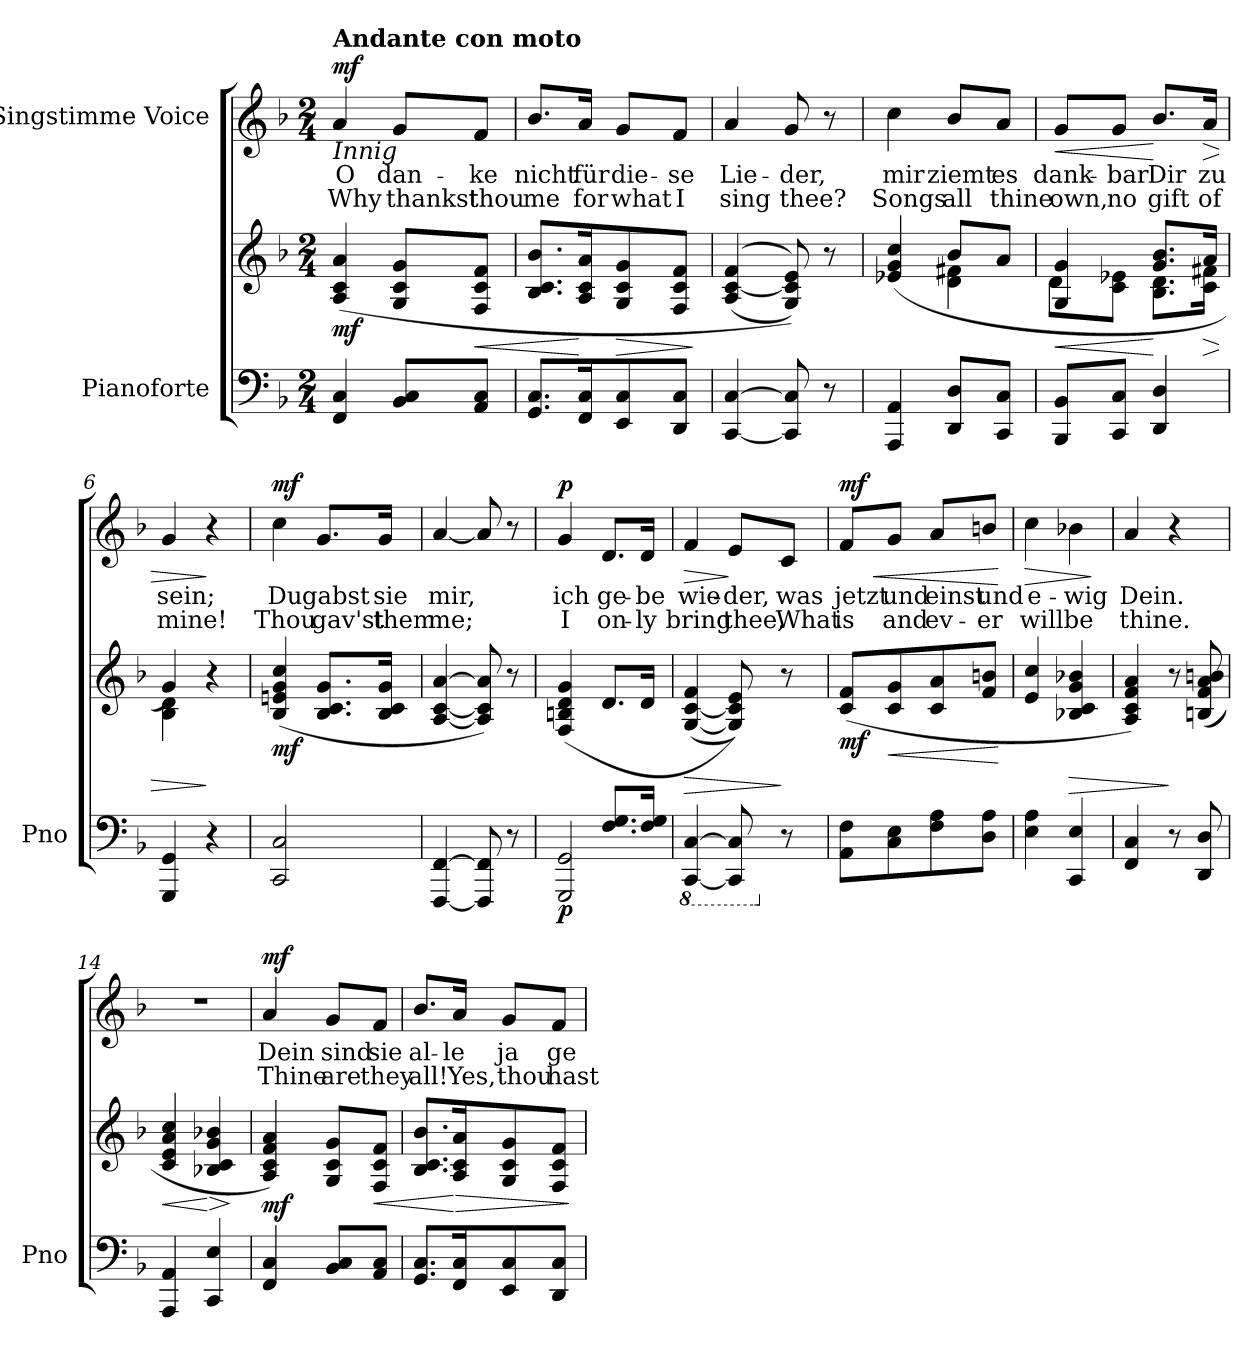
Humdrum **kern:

**kern	**kern	**dynam	**kern	**text	**text	**dynam
*part2	*part2	*part2	*part1	*part1	*part1	*part1
*staff3	*staff2	*staff2/3	*staff1	*staff1	*staff1	*staff1
*I"Pianoforte	*	*	*I"Singstimme Voice	*	*	*
*I'Pno	*	*	*	*	*	*
*clefF4	*clefG2	*	*clefG2	*	*	*
*k[b-]	*k[b-]	*	*k[b-]	*	*	*
*M2/4	*M2/4	*	*M2/4	*	*	*
=1	=1	=1	=1	=1	=1	=1
!	!	!	!LO:TX:a:B:t=Andante con moto	!	!	!
!	!	!	!LO:TX:b:i:t=Innig	!	!	!
!	!	!LO:DY:b	!	!LO:LY:b	!LO:LY:b	!LO:DY:b
4FF/ 4C/	(4A/ 4c/ 4a/	mf	4a/	O	Why	mf
!	!	!	!	!LO:LY:b	!LO:LY:b	!
8BB-/ 8C/L	8G/ 8c/ 8g/L	.	8g/L	dan-	thankst	.
!	!	!LO:HP:b	!	!LO:LY:b	!LO:LY:b	!
8AA/ 8C/J	8F/ 8c/ 8f/J	<	8f/J	-ke	thou	.
=2	=2	=2	=2	=2	=2	=2
!	!	!	!	!LO:LY:b	!LO:LY:b	!
8.GG/ 8.C/L	8.B-/ 8.c/ 8.b-/L	.	8.b-/L	nicht	me	.
!	!	!	!	!LO:LY:b	!LO:LY:b	!
16FF/ 16C/K	16A/ 16c/ 16a/K	[	16a/Jk	für	for	.
!	!	!LO:HP:b	!	!LO:LY:b	!LO:LY:b	!
8EE/ 8C/	8G/ 8c/ 8g/	>	8g/L	die-	what	.
!	!	!	!	!LO:LY:b	!LO:LY:b	!
8DD/ 8C/J	8F/ 8c/ 8f/J	.	8f/J	-se	I	.
.	.	]	.	.	.	.
=3	=3	=3	=3	=3	=3	=3
!	!	!	!	!LO:LY:b	!LO:LY:b	!
[4CC/ [4C/	((4A/ [4c/ 4f/	.	4a/	Lie-	sing	.
!	!	!	!	!LO:LY:b	!LO:LY:b	!
8CC/] 8C/]	8G/ 8c/] 8e/)))	.	8g/	-der,	thee?	.
8r	8r	.	8r	.	.	.
!!LO:LB:g=z
=4	=4	=4	=4	=4	=4	=4
*	*^	*	*	*	*	*
!	!	!	!	!	!LO:LY:b	!LO:LY:b	!
4AAA/ 4AA/	(4e-X/ 4g/ 4cc/	4ryy	.	4cc\	mir	Songs	.
!	!	!	!	!	!LO:LY:b	!LO:LY:b	!
8DD/ 8D/L	8b-/L	4d\ 4f#X\	.	8b-/L	ziemt	all	.
!	!	!	!	!	!LO:LY:b	!LO:LY:b	!
8CC/ 8C/J	8a/J	.	.	8a/J	es	thine	.
=5	=5	=5	=5	=5	=5	=5	=5
!	!	!	!LO:HP:b	!	!LO:LY:b	!LO:LY:b	!LO:HP:b
8BBB-/ 8BB-/L	4G/ 4g/	8d\L	<	8g/L	dank-	own,	<
!	!	!	!	!	!LO:LY:b	!LO:LY:b	!
8CC/ 8C/J	.	8c\ 8e-X\J	.	8g/J	-bar	no	.
!	!	!	!	!	!LO:LY:b	!LO:LY:b	!
4DD/ 4D/	8.g/ 8.b-/L	8.B-\ 8.d\L	[	8.b-/L	Dir	gift	[
!	!	!	!LO:HP:b	!	!LO:LY:b	!LO:LY:b	!LO:HP:b
.	16a/Jk	16c\ 16f#X\Jk	>	16a/Jk	zu	of	>
=6	=6	=6	=6	=6	=6	=6	=6
!	!	!	!	!	!LO:LY:b	!LO:LY:b	!
4GGG/ 4GG/	4g/)	4B-\ 4d\	.	4g/	sein;	mine!	.
4r	4r	4ryy	]	4r	.	.	]
=7	=7	=7	=7	=7	=7	=7	=7
!	!	!	!LO:DY:b	!	!LO:LY:b	!LO:LY:b	!LO:DY:b
*	*v	*v	*	*	*	*	*
2CC/ 2C/	(4B-/ 4en/ 4g/ 4cc/	mf	4cc\	Du	Thou	mf
!	!	!	!	!LO:LY:b	!LO:LY:b	!
.	8.B-/ 8.c/ 8.g/L	.	8.g/L	gabst	gav'st	.
!	!	!	!	!LO:LY:b	!LO:LY:b	!
.	16B-/ 16c/ 16g/Jk	.	16g/Jk	sie	them	.
=8	=8	=8	=8	=8	=8	=8
!	!	!	!	!LO:LY:b	!LO:LY:b	!
[4FFF/ [4FF/	[4A/ [4c/ [4a/	.	[4a/	mir,	me;	.
8FFF/] 8FF/]	8A/] 8c/] 8a/])	.	8a/]	.	.	.
8r	8r	.	8r	.	.	.
!!LO:LB:g=z
=9	=9	=9	=9	=9	=9	=9
*^	*	*	*	*	*	*
!	!	!	!LO:DY:b=2	!	!LO:LY:b	!LO:LY:b	!LO:DY:b
4ryy	2GGG/ 2GG/	(4F/ 4Bn/ 4d/ 4g/	p	4g/	ich	I	p
!	!	!	!	!	!LO:LY:b	!LO:LY:b	!
8.F/ 8.G/L	.	8.d/L	.	8.d/L	ge-	on-	.
!	!	!	!	!	!LO:LY:b	!LO:LY:b	!
16F/ 16G/Jk	.	16d/Jk	.	16d/Jk	-be	-ly	.
*v	*v	*	*	*	*	*	*
=10	=10	=10	=10	=10	=10	=10
*8ba	*	*	*	*	*	*
!	!	!LO:HP:b	!	!LO:LY:b	!LO:LY:b	!LO:HP:b
[4CCC/ [4CC/	([4G/ [4c/ 4f/	>	4f/	wie-	bring	>
!	!	!	!	!LO:LY:b	!LO:LY:b	!
8CCC/] 8CC/]	8G/] 8c/] 8e/))	.	8e/L	-der,	thee,	]
*X8ba	*	*	*	*	*	*
!	!	!	!	!LO:LY:b	!LO:LY:b	!
8r	8r	]	8c/J	was	What	.
=11	=11	=11	=11	=11	=11	=11
!	!	!LO:DY:b	!	!LO:LY:b	!LO:LY:b	!LO:HP:b
!	!	!	!	!	!	!LO:DY:n=1:b
8AA\ 8F\L	(8c/ 8f/L	mf	8f/L	jetzt	is	< mf
!	!	!LO:HP:b	!	!LO:LY:b	!LO:LY:b	!
8C\ 8E\	8c/ 8g/	<	8g/J	und	and	.
!	!	!	!	!LO:LY:b	!LO:LY:b	!
8F\ 8A\	8c/ 8a/	.	8a/L	einst	ev-	.
!	!	!	!	!LO:LY:b	!LO:LY:b	!
8D\ 8A\J	8f/ 8bn/J	.	8bn/J	und	-er	.
.	.	[	.	.	.	[
=12	=12	=12	=12	=12	=12	=12
!	!	!	!	!LO:LY:b	!LO:LY:b	!LO:HP:b
4E\ 4A\	4e/ 4cc/	.	4cc\	e-	will	>
!	!	!LO:HP:b	!	!LO:LY:b	!LO:LY:b	!
4CC/ 4E/	4B-X/ 4c/ 4g/ 4b-X/	>	4b-X\	-wig	be	.
.	.	.	.	.	.	]
=13	=13	=13	=13	=13	=13	=13
!	!	!	!	!LO:LY:b	!LO:LY:b	!
4FF/ 4C/	4A/ 4c/ 4f/ 4a/)	.	4a/	Dein.	thine.	.
8r	8r	]	4r	.	.	.
8DD/ 8D/	(8Bn/ 8f/ 8a/ 8bn/	.	.	.	.	.
!!LO:PB:g=z
=14	=14	=14	=14	=14	=14	=14
!	!	!LO:HP:b	!	!	!	!
4AAA/ 4AA/	4c/ 4e/ 4a/ 4cc/	<	2r	.	.	.
!	!	!LO:HP:n=1:b	!	!	!	!
4CC/ 4E/	4B-X/ 4c/ 4g/ 4b-X/	[ >	.	.	.	.
.	.	]	.	.	.	.
=15	=15	=15	=15	=15	=15	=15
!	!	!LO:DY:b	!	!LO:LY:b	!LO:LY:b	!LO:DY:b
4FF/ 4C/	4A/ 4c/ 4f/ 4a/)	mf	4a/	Dein	Thine	mf
!	!	!	!	!LO:LY:b	!LO:LY:b	!
8BB-/ 8C/L	8G/ 8c/ 8g/L	.	8g/L	sind	are	.
!	!	!LO:HP:b	!	!LO:LY:b	!LO:LY:b	!
8AA/ 8C/J	8F/ 8c/ 8f/J	<	8f/J	sie	they	.
=16	=16	=16	=16	=16	=16	=16
!	!	!	!	!LO:LY:b	!LO:LY:b	!
8.GG/ 8.C/L	8.B-/ 8.c/ 8.b-/L	.	8.b-/L	al-	all!	.
!	!	!LO:HP:n=1:b	!	!LO:LY:b	!LO:LY:b	!
16FF/ 16C/K	16A/ 16c/ 16a/K	[ >	16a/Jk	-le	Yes,	.
!	!	!	!	!LO:LY:b	!LO:LY:b	!
8EE/ 8C/	8G/ 8c/ 8g/	.	8g/L	ja	thou	.
!	!	!	!	!LO:LY:b	!LO:LY:b	!
8DD/ 8C/J	8F/ 8c/ 8f/J	.	8f/J	ge-	hast	.
.	.	]	.	.	.	.
=	=	=	=	=	=	=
*-	*-	*-	*-	*-	*-	*-
